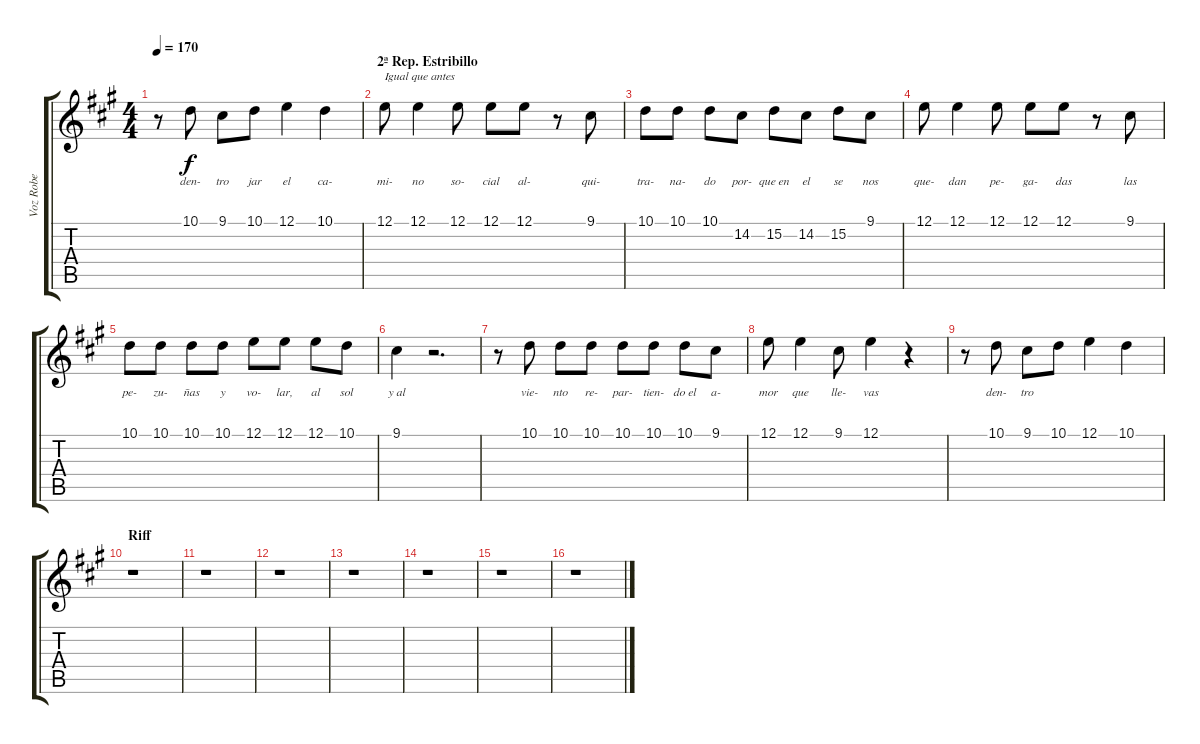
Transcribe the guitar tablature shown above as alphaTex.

\track ("Voz Robe" "Voz Robe") {instrument recorder}
\staff {score tabs}
\tuning (E4 B3 G3 D3 A2 E2) {hide}
\ts (4 4)
\tempo 170
\clef g2
\ks a
r.8{dy f} 10.1.8{lyrics (0 "den-") lyrics (1 "") lyrics (2 "") lyrics (3 "") lyrics (4 "")} 9.1.8{lyrics (0 "tro") lyrics (1 "") lyrics (2 "") lyrics (3 "") lyrics (4 "")} 10.1.8{lyrics (0 "jar") lyrics (1 "") lyrics (2 "") lyrics (3 "") lyrics (4 "")} 12.1.4{lyrics (0 "el") lyrics (1 "") lyrics (2 "") lyrics (3 "") lyrics (4 "")} 10.1.4{lyrics (0 "ca-") lyrics (1 "") lyrics (2 "") lyrics (3 "") lyrics (4 "")} |
\section ("" "2ª Rep. Estribillo")
12.1.8{txt "Igual que antes" lyrics (0 "mi-") lyrics (1 "") lyrics (2 "") lyrics (3 "") lyrics (4 "")} 12.1.4{lyrics (0 "no") lyrics (1 "") lyrics (2 "") lyrics (3 "") lyrics (4 "")} 12.1.8{lyrics (0 "so-") lyrics (1 "") lyrics (2 "") lyrics (3 "") lyrics (4 "")} 12.1.8{lyrics (0 "cial") lyrics (1 "") lyrics (2 "") lyrics (3 "") lyrics (4 "")} 12.1.8{lyrics (0 "al-") lyrics (1 "") lyrics (2 "") lyrics (3 "") lyrics (4 "")} r.8 9.1.8{lyrics (0 "qui-") lyrics (1 "") lyrics (2 "") lyrics (3 "") lyrics (4 "")} |
10.1.8{lyrics (0 "tra-") lyrics (1 "") lyrics (2 "") lyrics (3 "") lyrics (4 "")} 10.1.8{lyrics (0 "na-") lyrics (1 "") lyrics (2 "") lyrics (3 "") lyrics (4 "")} 10.1.8{lyrics (0 "do") lyrics (1 "") lyrics (2 "") lyrics (3 "") lyrics (4 "")} 14.2.8{lyrics (0 "por-") lyrics (1 "") lyrics (2 "") lyrics (3 "") lyrics (4 "")} 15.2.8{lyrics (0 "que en") lyrics (1 "") lyrics (2 "") lyrics (3 "") lyrics (4 "")} 14.2.8{lyrics (0 "el") lyrics (1 "") lyrics (2 "") lyrics (3 "") lyrics (4 "")} 15.2.8{lyrics (0 "se") lyrics (1 "") lyrics (2 "") lyrics (3 "") lyrics (4 "")} 9.1.8{lyrics (0 "nos") lyrics (1 "") lyrics (2 "") lyrics (3 "") lyrics (4 "")} |
12.1.8{lyrics (0 "que-") lyrics (1 "") lyrics (2 "") lyrics (3 "") lyrics (4 "")} 12.1.4{lyrics (0 "dan") lyrics (1 "") lyrics (2 "") lyrics (3 "") lyrics (4 "")} 12.1.8{lyrics (0 "pe-") lyrics (1 "") lyrics (2 "") lyrics (3 "") lyrics (4 "")} 12.1.8{lyrics (0 "ga-") lyrics (1 "") lyrics (2 "") lyrics (3 "") lyrics (4 "")} 12.1.8{lyrics (0 "das") lyrics (1 "") lyrics (2 "") lyrics (3 "") lyrics (4 "")} r.8 9.1.8{lyrics (0 "las") lyrics (1 "") lyrics (2 "") lyrics (3 "") lyrics (4 "")} |
10.1.8{lyrics (0 "pe-") lyrics (1 "") lyrics (2 "") lyrics (3 "") lyrics (4 "")} 10.1.8{lyrics (0 "zu-") lyrics (1 "") lyrics (2 "") lyrics (3 "") lyrics (4 "")} 10.1.8{lyrics (0 "ñas") lyrics (1 "") lyrics (2 "") lyrics (3 "") lyrics (4 "")} 10.1.8{lyrics (0 "y") lyrics (1 "") lyrics (2 "") lyrics (3 "") lyrics (4 "")} 12.1.8{lyrics (0 "vo-") lyrics (1 "") lyrics (2 "") lyrics (3 "") lyrics (4 "")} 12.1.8{lyrics (0 "lar,") lyrics (1 "") lyrics (2 "") lyrics (3 "") lyrics (4 "")} 12.1.8{lyrics (0 "al") lyrics (1 "") lyrics (2 "") lyrics (3 "") lyrics (4 "")} 10.1.8{lyrics (0 "sol") lyrics (1 "") lyrics (2 "") lyrics (3 "") lyrics (4 "")} |
9.1.4{lyrics (0 "y al") lyrics (1 "") lyrics (2 "") lyrics (3 "") lyrics (4 "")} r.2{d} |
r.8 10.1.8{lyrics (0 "vie-") lyrics (1 "") lyrics (2 "") lyrics (3 "") lyrics (4 "")} 10.1.8{lyrics (0 "nto") lyrics (1 "") lyrics (2 "") lyrics (3 "") lyrics (4 "")} 10.1.8{lyrics (0 "re-") lyrics (1 "") lyrics (2 "") lyrics (3 "") lyrics (4 "")} 10.1.8{lyrics (0 "par-") lyrics (1 "") lyrics (2 "") lyrics (3 "") lyrics (4 "")} 10.1.8{lyrics (0 "tien-") lyrics (1 "") lyrics (2 "") lyrics (3 "") lyrics (4 "")} 10.1.8{lyrics (0 "do el") lyrics (1 "") lyrics (2 "") lyrics (3 "") lyrics (4 "")} 9.1.8{lyrics (0 "a-") lyrics (1 "") lyrics (2 "") lyrics (3 "") lyrics (4 "")} |
12.1.8{lyrics (0 "mor") lyrics (1 "") lyrics (2 "") lyrics (3 "") lyrics (4 "")} 12.1.4{lyrics (0 "que") lyrics (1 "") lyrics (2 "") lyrics (3 "") lyrics (4 "")} 9.1.8{lyrics (0 "lle-") lyrics (1 "") lyrics (2 "") lyrics (3 "") lyrics (4 "")} 12.1.4{lyrics (0 "vas") lyrics (1 "") lyrics (2 "") lyrics (3 "") lyrics (4 "")} r.4 |
r.8 10.1.8{lyrics (0 "den-") lyrics (1 "") lyrics (2 "") lyrics (3 "") lyrics (4 "")} 9.1.8{lyrics (0 "tro") lyrics (1 "") lyrics (2 "") lyrics (3 "") lyrics (4 "")} 10.1.8 12.1.4 10.1.4 |
\section ("" "Riff")
r.1 |
r.1 |
r.1 |
r.1 |
r.1 |
r.1 |
r.1
